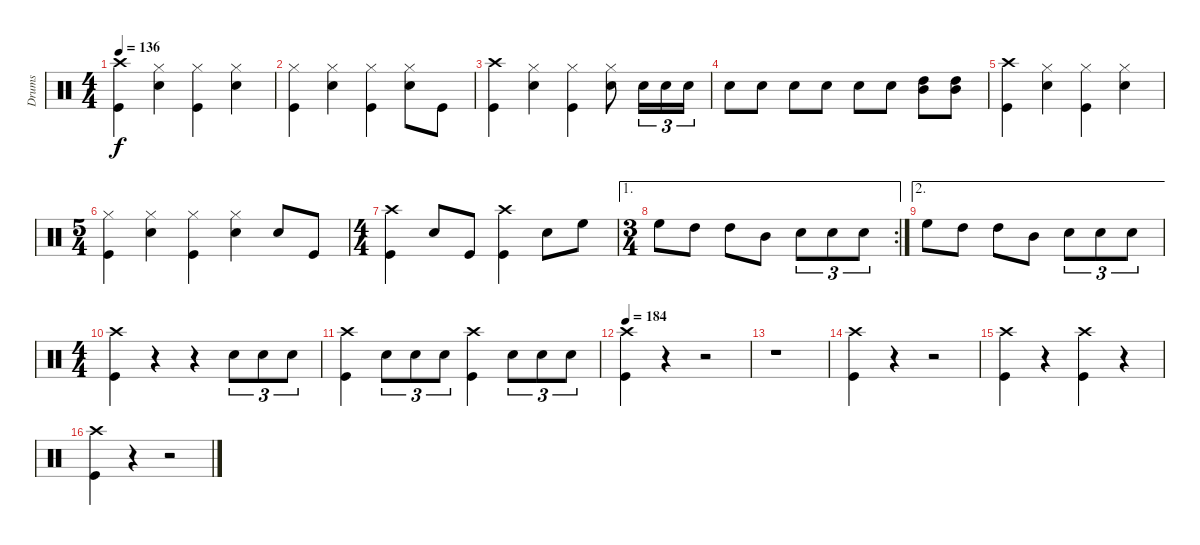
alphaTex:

\track ("Drums" "Drums") {instrument percussion}
\staff {score}
\articulation defaults
\ts (4 4)
\tempo 136
\clef neutral
\ks c
("Crash high (hit)" "Kick (hit)").4{dy f} ("Hi-Hat (closed)" "Snare (hit) 2").4 ("Hi-Hat (closed)" "Kick (hit)").4 ("Hi-Hat (closed)" "Snare (hit) 2").4 |
("Hi-Hat (closed)" "Kick (hit)").4 ("Hi-Hat (closed)" "Snare (hit) 2").4 ("Hi-Hat (closed)" "Kick (hit)").4 ("Hi-Hat (closed)" "Snare (hit) 2").8 "Kick (hit)".8 |
("Crash high (hit)" "Kick (hit)").4 ("Hi-Hat (closed)" "Snare (hit) 2").4 ("Hi-Hat (closed)" "Kick (hit)").4 ("Hi-Hat (closed)" "Snare (hit) 2").8 "Snare (hit) 2".16{tu (3 2)} "Snare (hit) 2".16{tu (3 2)} "Snare (hit) 2".16{tu (3 2)} |
"Snare (hit) 2".8 "Snare (hit) 2".8 "Snare (hit) 2".8 "Snare (hit) 2".8 "Snare (hit) 2".8 "Snare (hit) 2".8 ("High Tom (hit)" "Mid Tom (hit)").8 ("High Tom (hit)" "Mid Tom (hit)").8 |
("Crash high (hit)" "Kick (hit)").4 ("Hi-Hat (closed)" "Snare (hit) 2").4 ("Hi-Hat (closed)" "Kick (hit)").4 ("Hi-Hat (closed)" "Snare (hit) 2").4 |
\ts (5 4)
("Hi-Hat (closed)" "Kick (hit)").4 ("Hi-Hat (closed)" "Snare (hit) 2").4 ("Hi-Hat (closed)" "Kick (hit)").4 ("Hi-Hat (closed)" "Snare (hit) 2").4 "Snare (hit) 2".8 "Kick (hit)".8 |
\ts (4 4)
("Crash high (hit)" "Kick (hit)").4 "Snare (hit) 2".8 "Kick (hit)".8 ("Crash high (hit)" "Kick (hit)").4 "Snare (hit) 2".8 "High Floor Tom (hit)".8 |
\ae 1
\rc 2
\ts (3 4)
"High Floor Tom (hit)".8 "High Tom (hit)".8 "High Tom (hit)".8 "Mid Tom (hit)".8 "Snare (hit) 2".8{tu (3 2)} "Snare (hit) 2".8{tu (3 2)} "Snare (hit) 2".8{tu (3 2)} |
\ae 2 "High Floor Tom (hit)".8 "High Tom (hit)".8 "High Tom (hit)".8 "Mid Tom (hit)".8 "Snare (hit) 2".8{tu (3 2)} "Snare (hit) 2".8{tu (3 2)} "Snare (hit) 2".8{tu (3 2)}
|
\ts (4 4)
("Crash high (hit)" "Kick (hit)").4 r.4 r.4 "Snare (hit) 2".8{tu (3 2)} "Snare (hit) 2".8{tu (3 2)} "Snare (hit) 2".8{tu (3 2)} |
("Crash high (hit)" "Kick (hit)").4 "Snare (hit) 2".8{tu (3 2)} "Snare (hit) 2".8{tu (3 2)} "Snare (hit) 2".8{tu (3 2)} ("Crash high (hit)" "Kick (hit)").4 "Snare (hit) 2".8{tu (3 2)} "Snare (hit) 2".8{tu (3 2)} "Snare (hit) 2".8{tu (3 2)} |
\tempo 184
("Crash high (hit)" "Kick (hit)").4 r.4 r.2 |
r.1 |
("Crash high (hit)" "Kick (hit)").4 r.4 r.2 |
("Crash high (hit)" "Kick (hit)").4 r.4 ("Crash high (hit)" "Kick (hit)").4 r.4 |
("Crash high (hit)" "Kick (hit)").4 r.4 r.2
